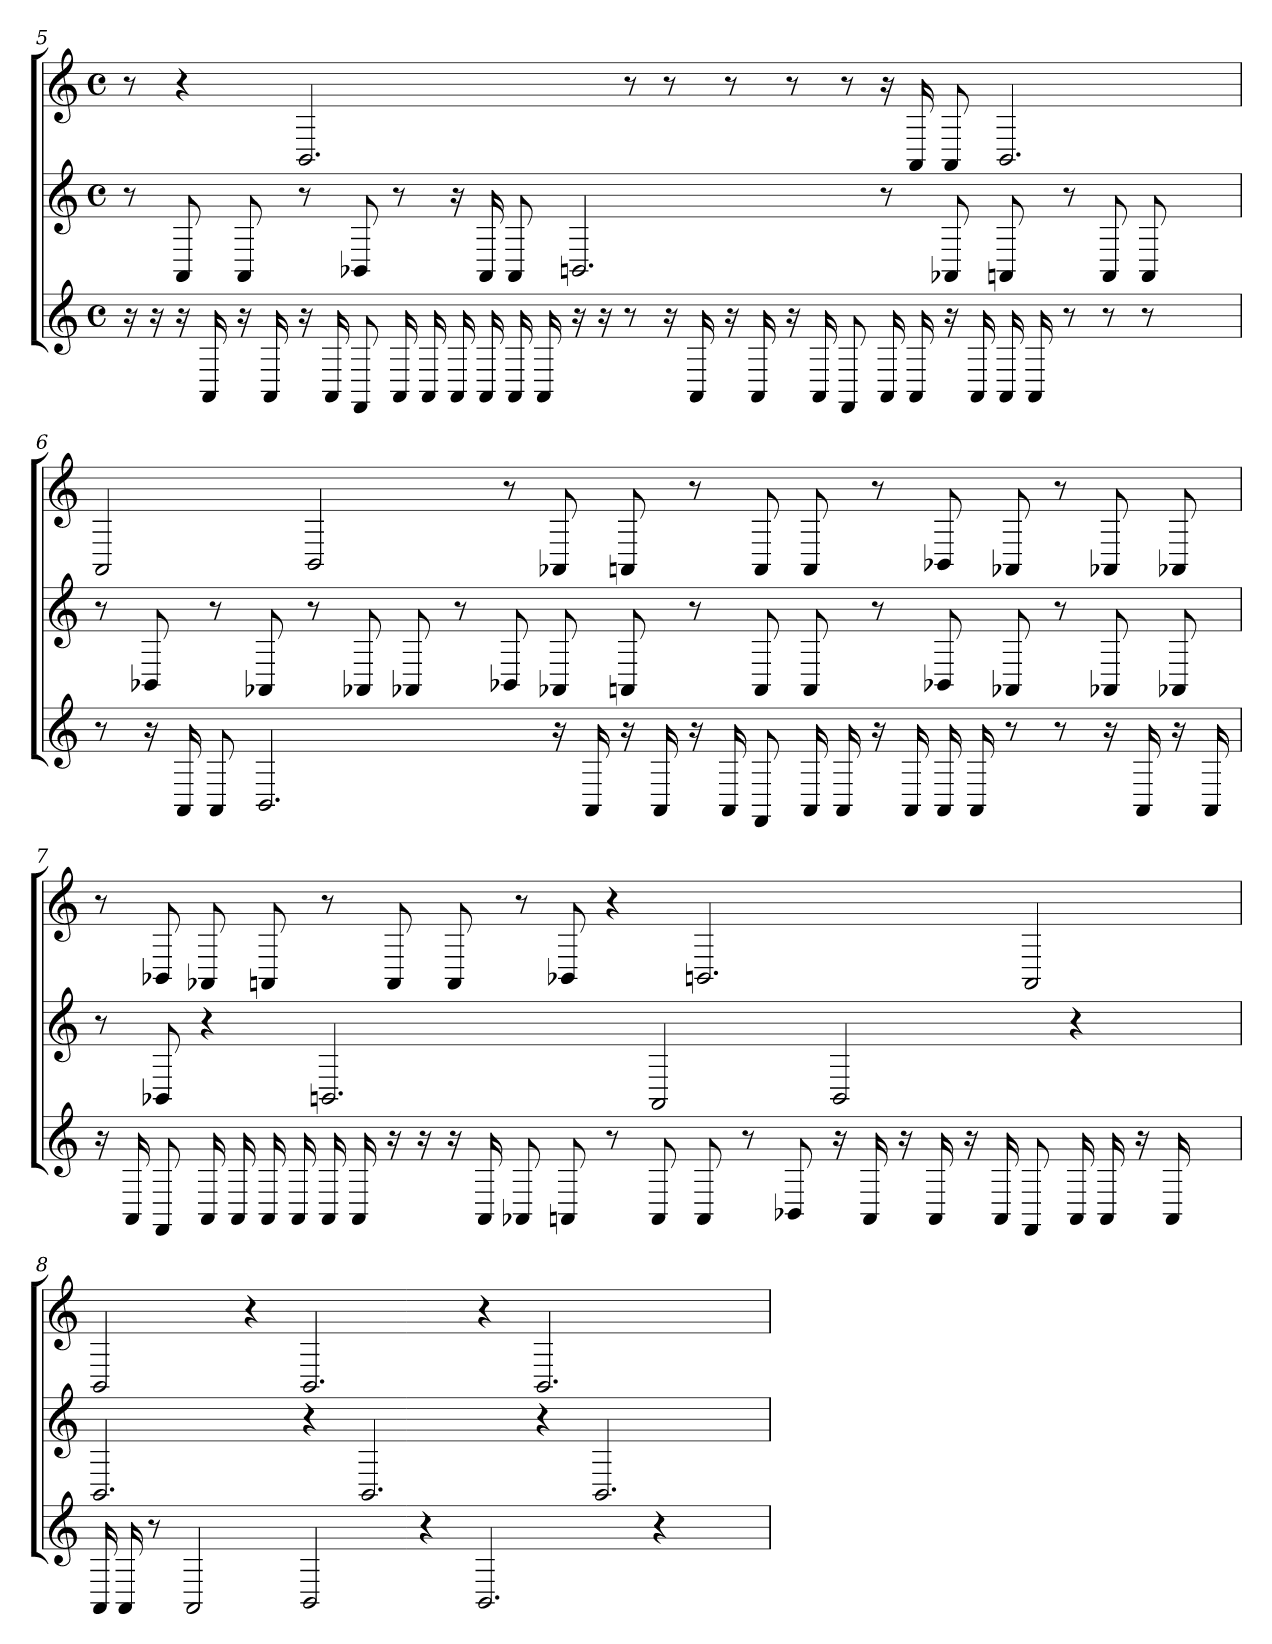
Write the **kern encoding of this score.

**kern	**kern	**kern
*part3	*part2	*part1
*staff3	*staff2	*staff1
*clefG2	*clefG2	*clefG2
*M4/4	*M4/4	*M4/4
*met(c)	*met(c)	*met(c)
=5	=5	=5
16r	8r	8r
16r	.	.
16r	8AA	4r
16AA	.	.
16r	8AA	.
16AA	.	.
16r	8r	2.BB
16AA	.	.
8FF	8BB-X	.
16AA	8r	.
16AA	.	.
16AA	16r	.
16AA	16AA	.
16AA	8AA	.
16AA	.	.
16r	2.BB	.
16r	.	.
8r	.	8r
16r	.	8r
16AA	.	.
16r	.	8r
16AA	.	.
16r	.	8r
16AA	.	.
8FF	.	8r
16AA	8r	16r
16AA	.	16AA
16r	8AA-X	8AA
16AA	.	.
16AA	8AA	2.BB
16AA	.	.
8r	8r	.
8r	8AA	.
8r	8AA	.
4ryy	4ryy	.
=6	=6	=6
8r	8r	2AA
16r	8BB-X	.
16AA	.	.
8AA	8r	.
2.BB	8AA-X	.
.	8r	2BB
.	8AA-X	.
.	8AA-X	.
.	8r	.
.	8BB-X	8r
16r	8AA-X	8AA-X
16AA	.	.
16r	8AA	8AA
16AA	.	.
16r	8r	8r
16AA	.	.
8FF	8AA	8AA
16AA	8AA	8AA
16AA	.	.
16r	8r	8r
16AA	.	.
16AA	8BB-X	8BB-X
16AA	.	.
8r	8AA-X	8AA-X
8r	8r	8r
16r	8AA-X	8AA-X
16AA	.	.
16r	8AA-X	8AA-X
16AA	.	.
=7	=7	=7
16r	8r	8r
16AA	.	.
8FF	8BB-X	8BB-X
16AA	4r	8AA-X
16AA	.	.
16AA	.	8AA
16AA	.	.
16AA	2.BB	8r
16AA	.	.
16r	.	8AA
16r	.	.
16r	.	8AA
16AA	.	.
8AA-X	.	8r
8AA	.	8BB-X
8r	.	4r
8AA	2AA	.
8AA	.	2.BB
8r	.	.
8BB-X	.	.
16r	2BB	.
16AA	.	.
16r	.	.
16AA	.	.
16r	.	.
16AA	.	.
8FF	.	2AA
16AA	4r	.
16AA	.	.
16r	.	.
16AA	.	.
8ryy	8ryy	.
=8	=8	=8
16AA	2.BB	2BB
16AA	.	.
8r	.	.
2AA	.	.
.	.	4r
2BB	4r	2.BB
.	2.BB	.
4r	.	.
2.BB	.	4r
.	4r	2.BB
.	2.BB	.
4r	.	.
4ryy	.	4ryy
=	=	=
*-	*-	*-
